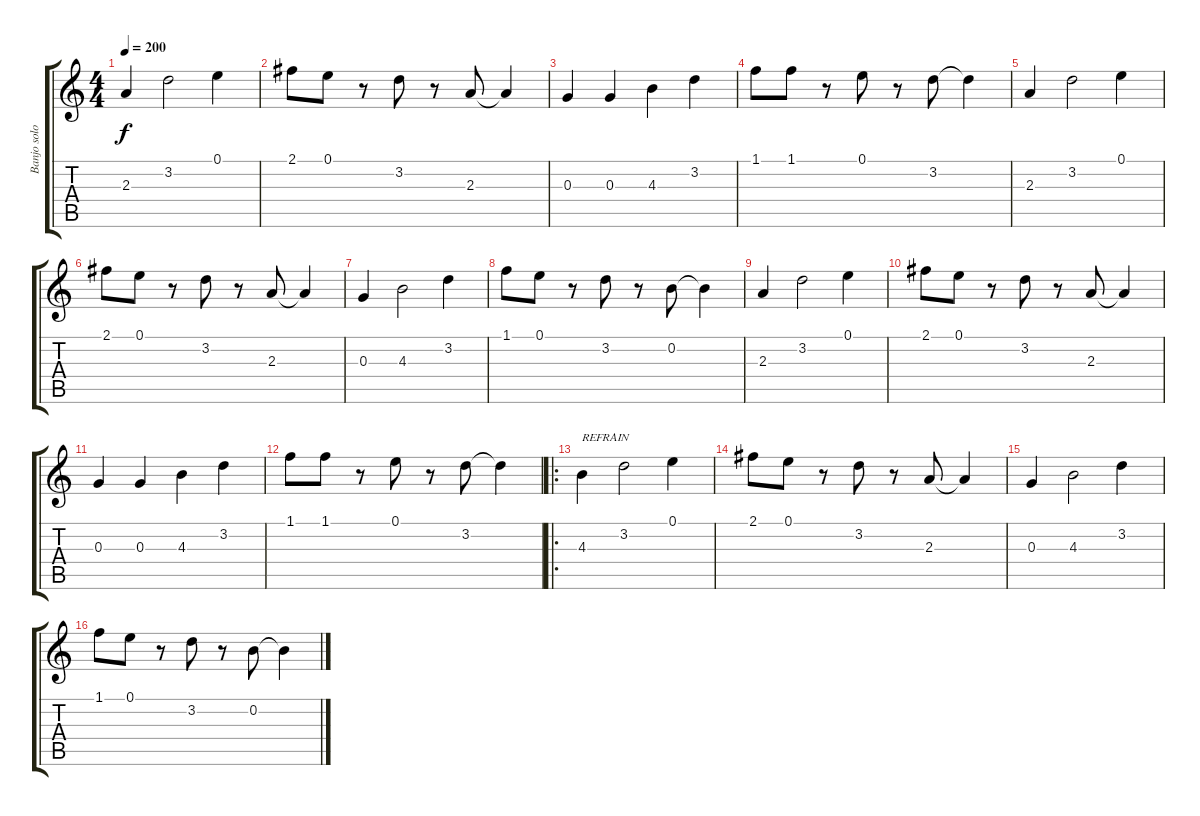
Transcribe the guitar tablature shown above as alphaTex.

\track ("Banjo solo" "Banjo solo") {instrument banjo}
\staff {score tabs}
\tuning (E4 B3 G3 D3 A2 E2) {hide}
\displaytranspose 12
\ts (4 4)
\tempo 200
\clef g2
\ks c
2.3.4{dy f} 3.2.2 0.1.4 |
2.1.8 0.1.8 r.8 3.2.8 r.8 2.3.8 2.3{t}.4 |
0.3.4 0.3.4 4.3.4 3.2.4 |
1.1.8 1.1.8 r.8 0.1.8 r.8 3.2.8 3.2{t}.4 |
2.3.4 3.2.2 0.1.4 |
2.1.8 0.1.8 r.8 3.2.8 r.8 2.3.8 2.3{t}.4 |
0.3.4 4.3.2 3.2.4 |
1.1.8 0.1.8 r.8 3.2.8 r.8 0.2.8 0.2{t}.4 |
2.3.4 3.2.2 0.1.4 |
2.1.8 0.1.8 r.8 3.2.8 r.8 2.3.8 2.3{t}.4 |
0.3.4 0.3.4 4.3.4 3.2.4 |
1.1.8 1.1.8 r.8 0.1.8 r.8 3.2.8 3.2{t}.4 |
\ro
4.3.4{txt "REFRAIN"} 3.2.2 0.1.4 |
2.1.8 0.1.8 r.8 3.2.8 r.8 2.3.8 2.3{t}.4 |
0.3.4 4.3.2 3.2.4 |
1.1.8 0.1.8 r.8 3.2.8 r.8 0.2.8 0.2{t}.4
